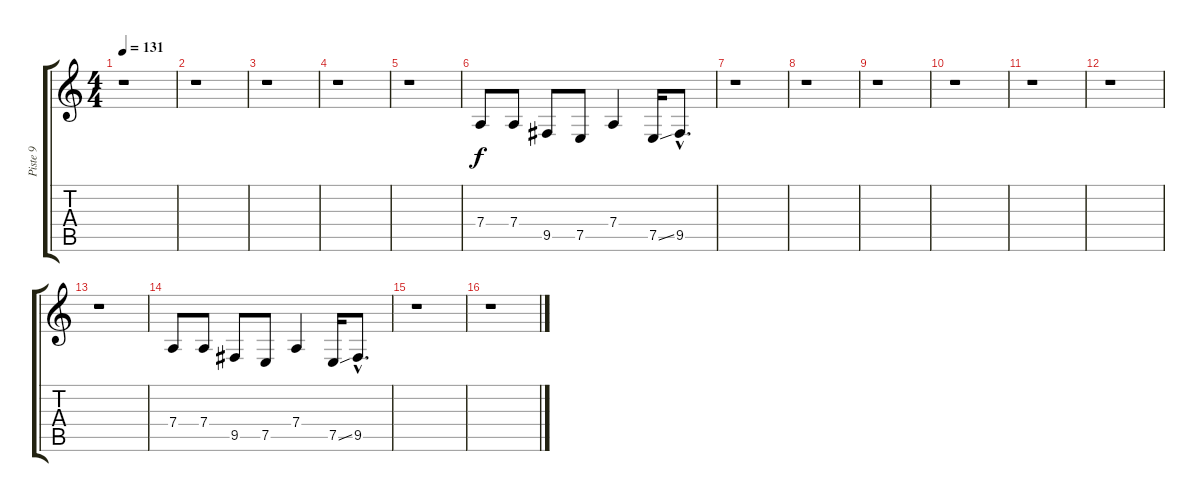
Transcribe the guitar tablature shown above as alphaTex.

\track ("Piste 9" "Piste 9") {instrument acousticgrandpiano}
\staff {score tabs}
\tuning (E4 B3 G3 D3 A2 E2) {hide}
\ts (4 4)
\tempo 131
\clef g2
\ks c
r.1{dy f} |
r.1 |
r.1 |
r.1 |
r.1 |
7.4.8 7.4.8 9.5.8 7.5.8 7.4.4 7.5{ss}.16 9.5{hac}.8{d} |
r.1 |
r.1 |
r.1 |
r.1 |
r.1 |
r.1 |
r.1 |
7.4.8 7.4.8 9.5.8 7.5.8 7.4.4 7.5{ss}.16 9.5{hac}.8{d} |
r.1 |
r.1
